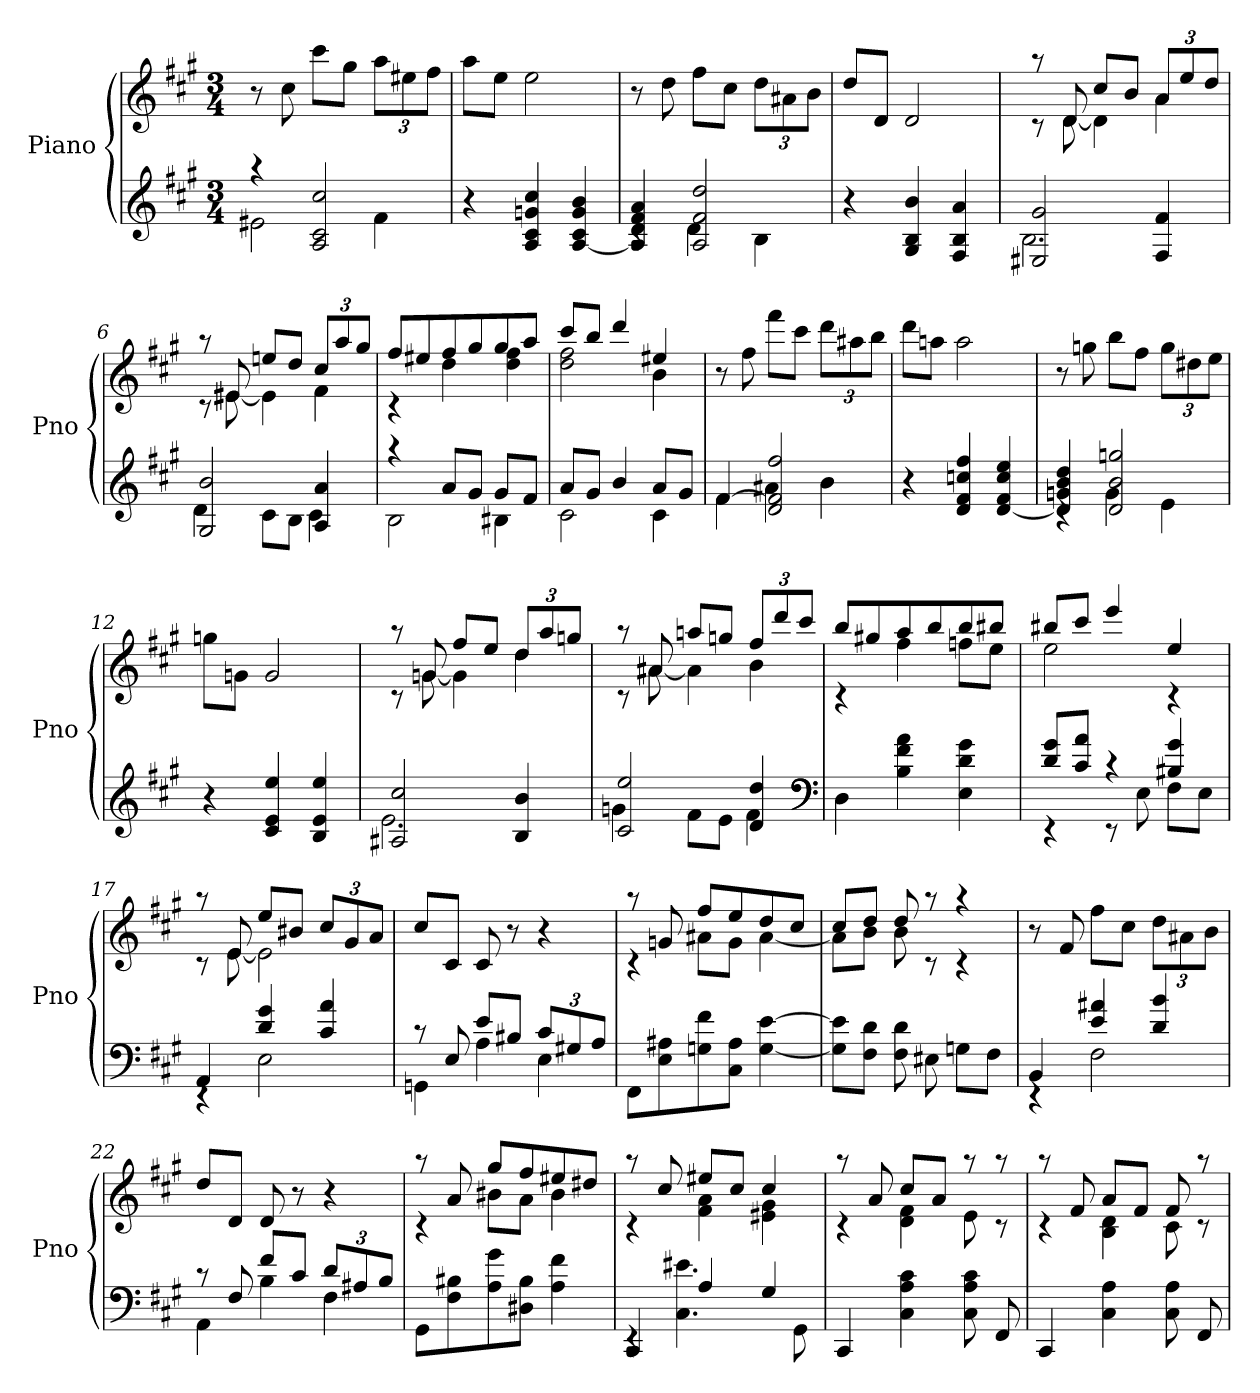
**kern	**kern
*part1	*part1
*staff2	*staff1
*I"Piano	*
*I'Pno	*
*clefG2	*clefG2
*k[f#c#g#]	*k[f#c#g#]
*f#:	*f#:
*M3/4	*M3/4
=1	=1
*^	*
4raa	2e#X	8r
.	.	8cc#
2A 2c# 2cc#	.	8ccc#L
.	.	8gg#J
.	4f#	12aaL
.	.	12ee#X
.	.	12ff#J
*v	*v	*
=2	=2
4r	8aaL
.	8eeJ
4A 4c# 4gn 4cc#	2ee
[4A 4c# 4g 4b	.
=3	=3
*^	*
4A] 4d 4f# 4a	4rc	8r
.	.	8dd
2A 2f# 2dd	4d	8ff#L
.	.	8cc#J
.	4B	12ddL
.	.	12a#X
.	.	12bJ
*v	*v	*
=4	=4
4r	8ddL
.	8dJ
4G# 4B 4b	2d
4F# 4B 4a	.
=5	=5
*^	*^
2E#X 2g#	2.B	8raa	8rc
.	.	8d	[8d
.	.	8cc#L	4d]
.	.	8bJ	.
4F# 4f#	.	12aL	4a
.	.	12ee	.
.	.	12ddJ	.
=6	=6	=6	=6
2G# 2b	4d	8raa	8rc
.	.	8e#X	[8e#X
.	8c#L	8eenL	4e#]
.	8BJ	8ddJ	.
4A 4a	4c#	12cc#L	4f#
.	.	12aa	.
.	.	12gg#J	.
=7	=7	=7	=7
4raa	2B	8ff#L	4rc
.	.	8ee#X	.
8aL	.	8ff#	4dd
8g#J	.	8gg#	.
8g#L	4B#X	8gg#	4dd 4ff#
8f#J	.	8aaJ	.
=8	=8	=8	=8
8aL	2c#	8ccc#L	2dd 2ff#
8g#J	.	8bbJ	.
4b	.	4ddd	.
8aL	4c#	4ee#X	4b
8g#J	.	.	.
*	*	*v	*v
=9	=9	=9
[4f#	4f#	8r
.	.	8ff#
2d 2f#] 2ff#	4a#X	8fff#L
.	.	8ccc#J
.	4b	12dddL
.	.	12aa#X
.	.	12bbJ
*v	*v	*
=10	=10
4r	8dddL
.	8aanJ
4d 4f# 4ccn 4ff#	2aa
[4d 4f# 4cc 4ee	.
=11	=11
*^	*
4d] 4gn 4b 4dd	4rc	8r
.	.	8ggn
2d 2b 2ggn	4g	8bbL
.	.	8ff#J
.	4e	12ggL
.	.	12dd#X
.	.	12eeJ
*v	*v	*
=12	=12
4r	8ggnL
.	8gnJ
4c# 4e 4ee	2g
4B 4e 4ee	.
=13	=13
*^	*^
2A#X 2cc#	2.e	8raa	8rc
.	.	8gn	[8g
.	.	8ff#L	4g]
.	.	8eeJ	.
4B 4b	.	12ddL	4dd
.	.	12aa	.
.	.	12ggnJ	.
=14	=14	=14	=14
2c# 2ee	4gn	8raa	8rc
.	.	8a#X	[8a#X
.	8f#L	8aanL	4a#]
.	8eJ	8ggnJ	.
4d 4dd	4f#	12ff#L	4b
.	.	12ddd	.
.	.	12ccc#J	.
*v	*v	*	*
*clefF4	*	*
=15	=15	=15
4D	8bbL	4rc
.	8gg#X	.
4B 4f# 4a	8aa	4ff#
.	8bb	.
4E 4d 4g#	8bb	8ffnL
.	8bb#XJ	8eeJ
=16	=16	=16
*^	*	*
8d 8g#L	4rEE	8bb#XL	2ee
8c# 8aJ	.	8ccc#J	.
4rc	8rEE	4eee	.
.	8E	.	.
4B#X 4g#	8F#L	4ee	4rc
.	8EJ	.	.
=17	=17	=17	=17
4AA	4rEE	8raa	8rc
.	.	8e	[8e
4d 4g#	2E	8eeL	2e]
.	.	8b#XJ	.
4c# 4a	.	12cc#L	.
.	.	12g#	.
.	.	12aJ	.
*	*	*v	*v
=18	=18	=18
8rc	4GGn	8cc#L
8E	.	8c#J
8eL	4A	8c#
8B#XJ	.	8r
12c#L	4E	4r
12G#X	.	.
12AJ	.	.
*v	*v	*
=19	=19
*	*^
8FF#L	8raa	4rc
8E 8A#X	8gn	.
8Gn 8f#	8ff#L	8a#XL
8C# 8A#J	8ee	8gJ
[4G [4e	8dd	[4a#
.	8cc#J	.
=20	=20	=20
8G] 8e]L	8cc#L	8a#L]
8F# 8dJ	8ddJ	8bJ
8F# 8d	8dd	8b
8E#X	8raa	8rc
8GnL	4raa	4rc
8F#J	.	.
*	*v	*v
=21	=21
*^	*
4BB	4rEE	8r
.	.	8f#
4e 4a#X	2F#	8ff#L
.	.	8cc#J
4d 4b	.	12ddL
.	.	12a#X
.	.	12bJ
=22	=22	=22
8rc	4AA	8ddL
8F#	.	8dJ
8f#L	4B	8d
8c#J	.	8r
12dL	4F#	4r
12A#X	.	.
12BJ	.	.
*v	*v	*
=23	=23
*	*^
8GG#L	8raa	4rc
8F# 8B#X	8a	.
8A 8g#	8gg#L	8b#XL
8D#X 8B#J	8ff#	8aJ
4A 4f#	8ee#X	4b#
.	8dd#XJ	.
=24	=24	=24
*^	*	*
4CC#	4rEE	8raa	4rc
.	.	8cc#	.
4A	4.C# 4.e#X	8ee#XL	4f# 4a
.	.	8cc#J	.
4G#	.	4cc#	4e#X 4g#
.	8GG#	.	.
*v	*v	*	*
=25	=25	=25
4CC#	8raa	4rc
.	8a	.
4C# 4A 4c#	8cc#L	4d 4f#
.	8aJ	.
8C# 8A 8c#	8raa	8e
8FF#	8raa	8rc
=26	=26	=26
4CC#	8raa	4rc
.	8f#	.
4C# 4A	8aL	4B 4d
.	8f#J	.
8C# 8A	8f#	8c#
8FF#	8raa	8rc
*	*v	*v
=	=
*-	*-
